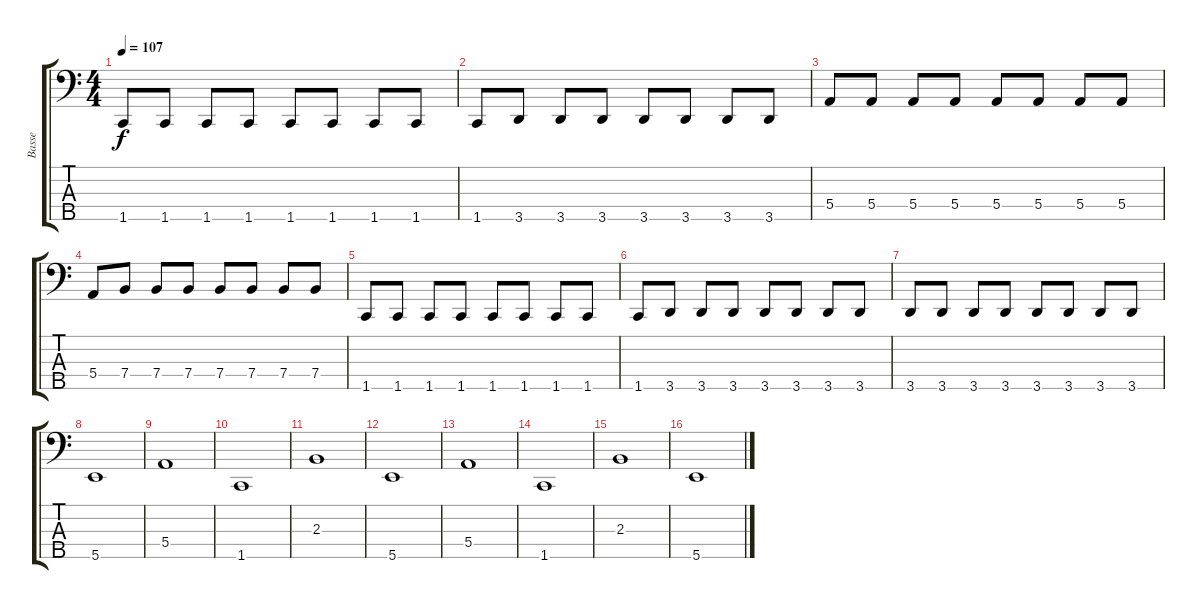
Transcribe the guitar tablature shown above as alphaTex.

\track ("Basse" "Basse") {instrument electricbassfinger}
\staff {score tabs}
\tuning (G2 D2 A1 E1 B0) {hide}
\ts (4 4)
\tempo 107
\clef f4
\ks c
1.5.8{dy f} 1.5.8 1.5.8 1.5.8 1.5.8 1.5.8 1.5.8 1.5.8 |
1.5.8 3.5.8 3.5.8 3.5.8 3.5.8 3.5.8 3.5.8 3.5.8 |
5.4.8 5.4.8 5.4.8 5.4.8 5.4.8 5.4.8 5.4.8 5.4.8 |
5.4.8 7.4.8 7.4.8 7.4.8 7.4.8 7.4.8 7.4.8 7.4.8 |
1.5.8 1.5.8 1.5.8 1.5.8 1.5.8 1.5.8 1.5.8 1.5.8 |
1.5.8 3.5.8 3.5.8 3.5.8 3.5.8 3.5.8 3.5.8 3.5.8 |
3.5.8 3.5.8 3.5.8 3.5.8 3.5.8 3.5.8 3.5.8 3.5.8 |
5.5.1 |
5.4.1 |
1.5.1 |
2.3.1 |
5.5.1 |
5.4.1 |
1.5.1 |
2.3.1 |
5.5.1
